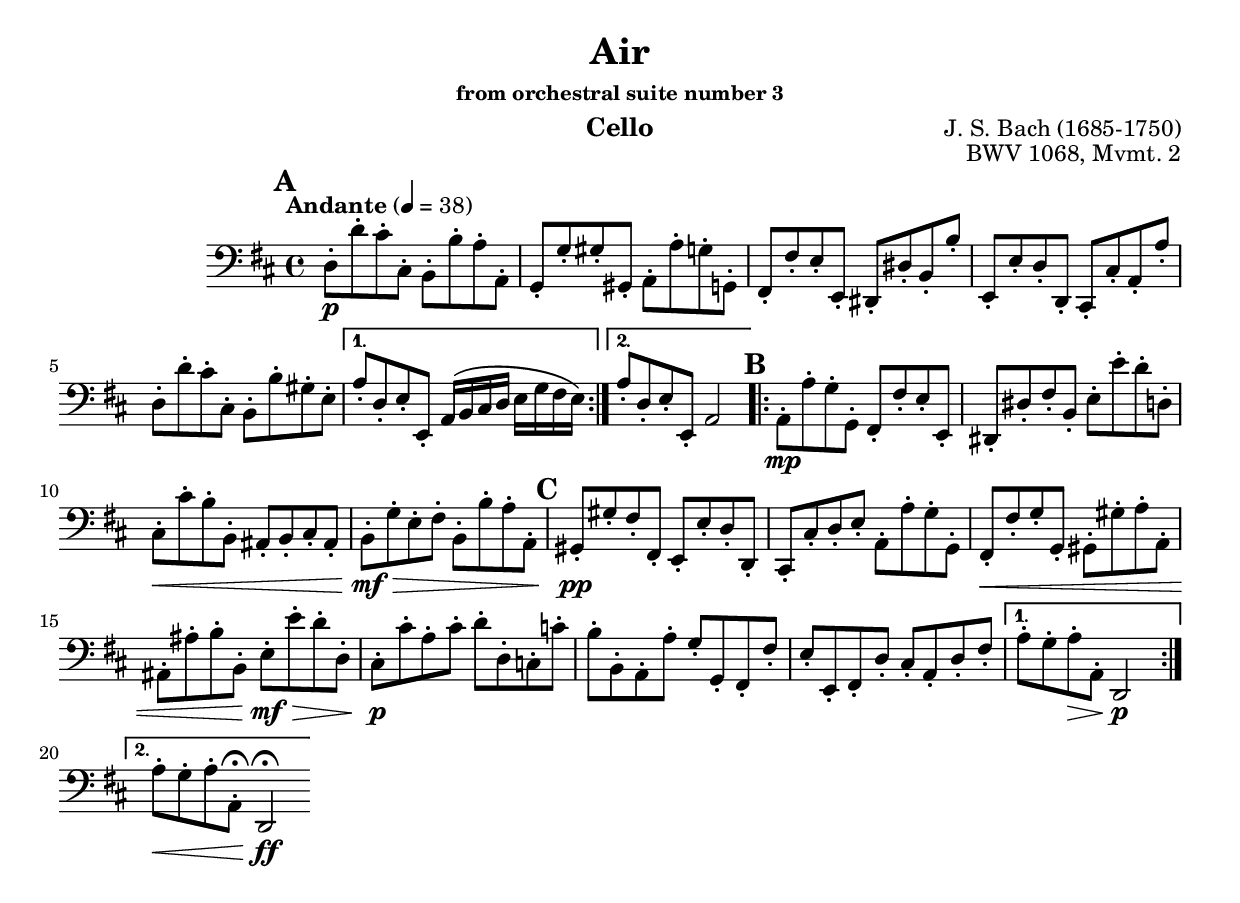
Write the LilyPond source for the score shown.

\include "src/header.ly"

\header {
    instrument = "Cello"
}

\include "src/settings.ly"
#(ly:set-option 'relative-includes #t)
accordionOneSolo = \relative a' {
  \defaultTempo
  \defaultKey
  \defaultTime

  \clef treble

  \mark \default
  \repeat volta 2 {
    d2\p d2~
    d4 h4 a8.\( h16 cis4\)
    a8 c16\( h c8 a'16 c, h8\) r8 r4
    h8 e16\( d e fis g e a,8\) r8 r4
    a2 a8 gis16 a h8 gis
  }

  \alternative {
    { a8 a4 gis8 a2}
    { a8 a4 gis8 a2}
  }

  \mark \default

  \repeat volta 2 {
    a2\p a16 h c8~c16 h\( a g
    fis4.\) dis'8 e2~
    e4\< e4~\( e16 d cis h ais h cis8
    h8\mf\>\) h h ais h2

    \mark \default

    h,8\(\pp\! h' a16 gis a8 gis8. fis16 e4~
    e8\) e\( fis e\) e8.\( d16 cis d e cis
    a8\) d4\< h' e, cis'8~\!
    cis8 fis,4 dis'8\mf\> h e,4 g8\!
    a8 g fis e d4 d4~
    d8 e fis4 d2
    e16\( h e g h a g fis e8\) a~ a g
  }

  \alternative {
    {fis4 e8\> <a, e'>8 <a d>2\p\!}
    {fis'4\< e8 <a, e'>8\fermata <a d>2\fermata\f\!}
  }
  \bar ":|"
}

accordionOneBass = \relative a, {
  \defaultTempo
  \defaultKey
  \defaultTime

  \clef bass
  \mark \default
  \repeat volta 2 {
    d8\p-. d'-. cis-. cis,-. h-. h'-. a-. a,-.
    g8-. g'-. gis-. gis,-. a-. a'-. g-. g,-. 
    fis8-. fis'-. e-. e,-. dis-. dis'-. h-. h'-.
    e,,8-. e'-. d-. d,-. cis-. cis'-. a-. a'-.
    d,8-. d'8-. cis-. cis,-. h-. h'-. gis-. e-.
  }

  \alternative {
    {a8-. d,-. e-. e,-. a16\( h cis d e g fis e\)}
    {a8-. d,-. e-. e,-. a2}
  }

  \mark \default

  \repeat volta 2 {
    a8-.\mp a'-. g-. g,-. fis-. fis'-. e-. e,-.
    dis8-. dis'-. fis-. h,-. e-. e'-. d-. d,-.
    cis8-.\< cis'-. h-. h,-. ais-. h-. cis-. ais-.
    h8-.\mf\> g'-. e-. fis-. h,-. h'-. a-. a,-.

    \mark \default

    gis8-.\pp\! gis'-. fis-. fis,-. e-. e'-. d-. d,-.
    cis8-. cis'-. d-. e-. a,-. a'-. g-. g,-.
    fis8\<-. fis'-. g-. g,-. gis-. gis'-. a-. a,-.
    ais8-. ais'-. h-. h,-. e-.\mf\> e'-. d-. d,-.

    cis8-.\p\! cis'-. a-. cis-. d-. d,-. c-. c'-.
    h8-. h,-. a-. a'-. g-. g,-. fis-. fis'-.
    e8-. e,-. fis-. d'-. cis-. a-. d-. fis-.
  }

  \alternative {
    {a8-. g-. a-.\> a,-. d,2\p\!}
    {a''8-.\< g-. a-. a,-.\fermata d,2\ff\!\fermata}
  }
  \bar ":|"
}


celloTwo = \accordionOneBass


\score {
  \new Score {
  \set Score.markFormatter = #format-mark-box-numbers
  <<
    \new Staff <<
      \set Staff.midiInstrument = "cello"
      \removeWithTag #'score \celloTwo
    >>
  >>
  }
  \layout {
    \include "src/layout.ly"
  }
}
\paper {
  indent = 25
}

\score {
  \new Score {
  <<
    \new Staff <<
      \set Staff.midiInstrument = "cello"
      \unfoldRepeats \removeWithTag #'score \celloTwo
    >>
  >>
  }

  \midi{}
}

